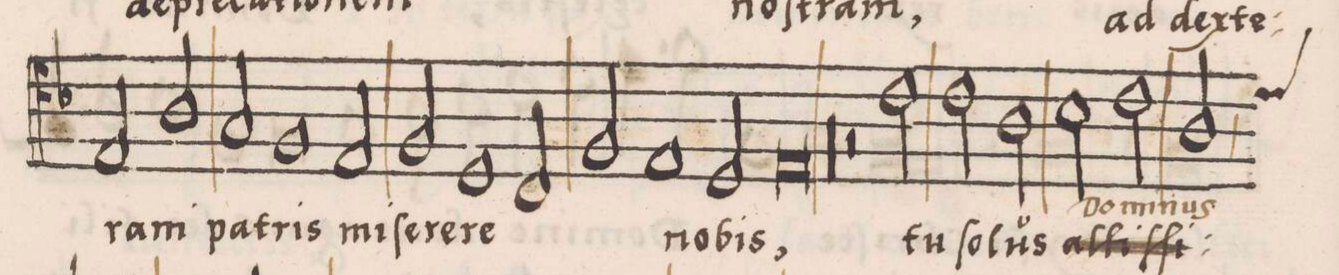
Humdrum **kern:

**kern	**text
*I"ALTVS	*
*clefC4	*
*k[b-]	*
*met(C|)	*
*M2/1	*
2E/	-ram
2A/	.
=75	=75
2G/	pa-
1F	-tris
2E/	mi-
=76	=76
2F/	-ſe-
1D	-re-
2C/	-re
=77	=77
2F/	.
1E	.
2D/	no-
=78	=78
0E	-bis,
=79	=79
0r	.
=80	=80
0r	.
=81	=81
2r	.
2c\	tu
2c\	ſo-
2A\	-lus
=82	=82
2B-\	Do-
2c\	-mi-
*custos:d	*
2A,/	-nus
*-	*-
